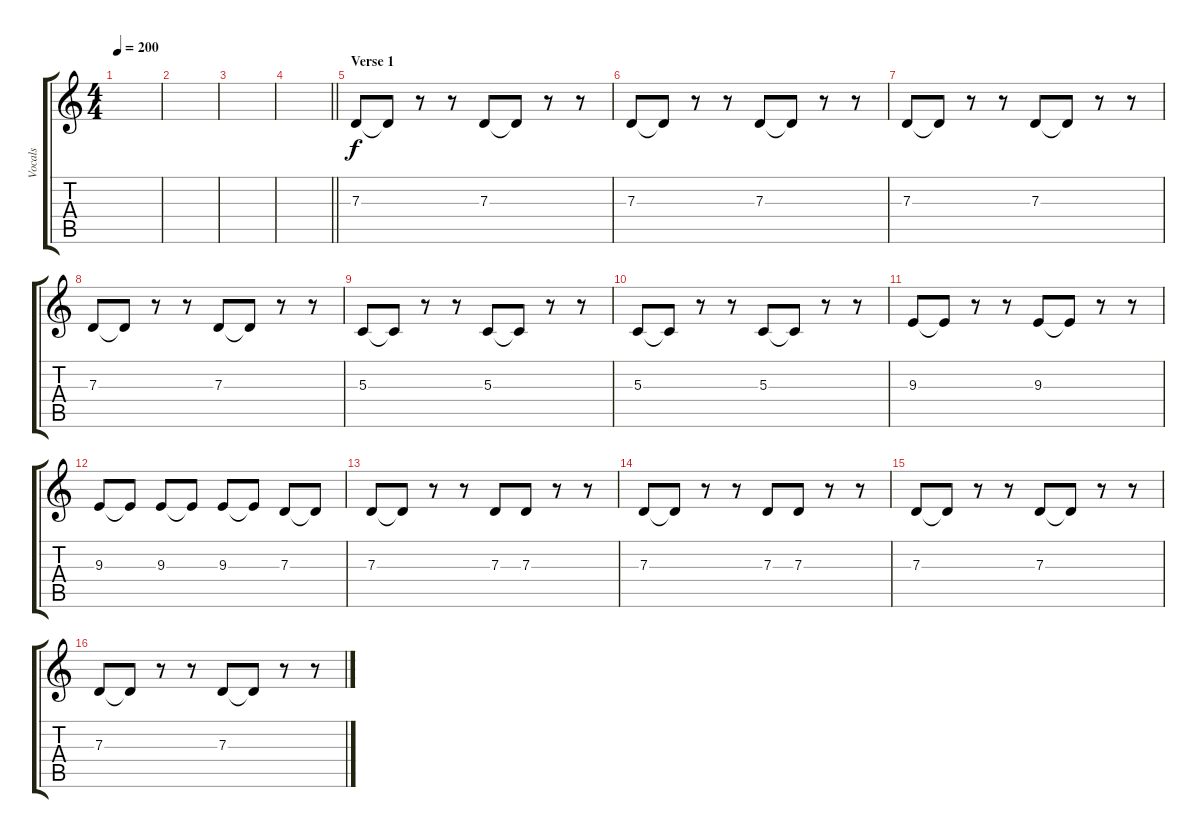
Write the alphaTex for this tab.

\track ("Vocals" "Vocals") {instrument tenorsax}
\staff {score tabs}
\tuning (E4 B3 G3 D3 A2 E2) {hide}
\ts (4 4)
\tempo 200
\clef g2
\ks c
|
|
|
\barLineRight lightlight
|
\section ("" "Verse 1")
7.3.8 7.3{t}.8 r.8 r.8 7.3.8 7.3{t}.8 r.8 r.8 |
7.3.8 7.3{t}.8 r.8 r.8 7.3.8 7.3{t}.8 r.8 r.8 |
7.3.8 7.3{t}.8 r.8 r.8 7.3.8 7.3{t}.8 r.8 r.8 |
7.3.8 7.3{t}.8 r.8 r.8 7.3.8 7.3{t}.8 r.8 r.8 |
5.3.8 5.3{t}.8 r.8 r.8 5.3.8 5.3{t}.8 r.8 r.8 |
5.3.8 5.3{t}.8 r.8 r.8 5.3.8 5.3{t}.8 r.8 r.8 |
9.3.8 9.3{t}.8 r.8 r.8 9.3.8 9.3{t}.8 r.8 r.8 |
9.3.8 9.3{t}.8 9.3.8 9.3{t}.8 9.3.8 9.3{t}.8 7.3.8 7.3{t}.8 |
7.3.8 7.3{t}.8 r.8 r.8 7.3.8 7.3.8 r.8 r.8 |
7.3.8 7.3{t}.8 r.8 r.8 7.3.8 7.3.8 r.8 r.8 |
7.3.8 7.3{t}.8 r.8 r.8 7.3.8 7.3{t}.8 r.8 r.8 |
7.3.8 7.3{t}.8 r.8 r.8 7.3.8 7.3{t}.8 r.8 r.8
